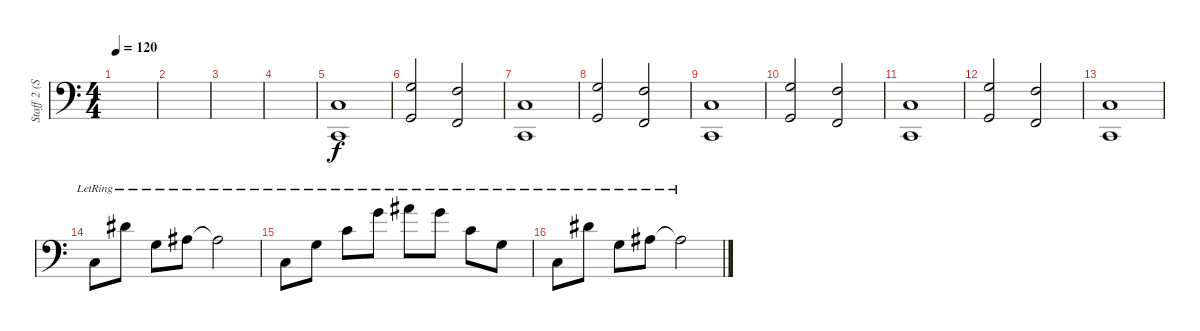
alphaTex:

\track ("Staff 2 (Staff 2)" "Staff 2 (S") {instrument acousticgrandpiano}
\staff {score}
\tuning (E4 B3 G3 D3 A2 E2 B1) {hide}
\ts (4 4)
\tempo 120
\clef f4
\ks c
|
|
|
|
(3.5 1.7).1 |
(0.3 3.6).2 (3.4 1.6).2 |
(3.5 1.7).1 |
(0.3 3.6).2 (3.4 1.6).2 |
(3.5 1.7).1 |
(0.3 3.6).2 (3.4 1.6).2 |
(3.5 1.7).1 |
(0.3 3.6).2 (3.4 1.6).2 |
(3.5 1.7).1 |
3.5{lr}.8 4.2{lr}.8 0.3{lr}.8 3.3{lr}.8 3.3{lr t}.2 |
3.5{lr}.8 0.3{lr}.8 1.2{lr}.8 3.1{lr}.8 6.1{lr}.8 3.1{lr}.8 1.2{lr}.8 0.3{lr}.8 |
3.5{lr}.8 4.2{lr}.8 0.3{lr}.8 3.3{lr}.8 3.3{lr t}.2
